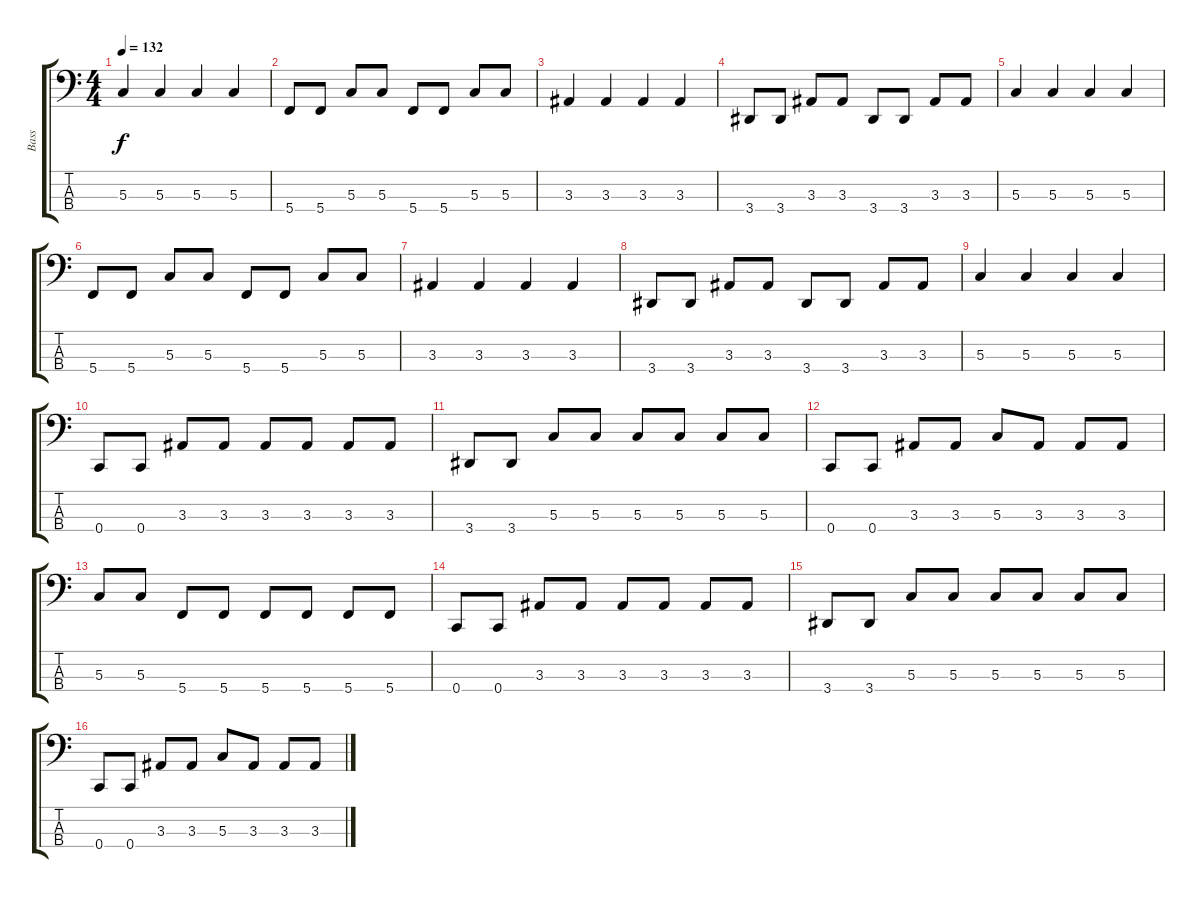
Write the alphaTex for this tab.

\track ("Bass" "Bass") {instrument electricbassfinger}
\staff {score tabs}
\tuning (F2 C2 G1 C1) {hide}
\ts (4 4)
\tempo 132
\clef f4
\ks c
5.3.4{dy f} 5.3.4 5.3.4 5.3.4 |
5.4.8 5.4.8 5.3.8 5.3.8 5.4.8 5.4.8 5.3.8 5.3.8 |
3.3.4 3.3.4 3.3.4 3.3.4 |
3.4.8 3.4.8 3.3.8 3.3.8 3.4.8 3.4.8 3.3.8 3.3.8 |
5.3.4 5.3.4 5.3.4 5.3.4 |
5.4.8 5.4.8 5.3.8 5.3.8 5.4.8 5.4.8 5.3.8 5.3.8 |
3.3.4 3.3.4 3.3.4 3.3.4 |
3.4.8 3.4.8 3.3.8 3.3.8 3.4.8 3.4.8 3.3.8 3.3.8 |
5.3.4 5.3.4 5.3.4 5.3.4 |
0.4.8 0.4.8 3.3.8 3.3.8 3.3.8 3.3.8 3.3.8 3.3.8 |
3.4.8 3.4.8 5.3.8 5.3.8 5.3.8 5.3.8 5.3.8 5.3.8 |
0.4.8 0.4.8 3.3.8 3.3.8 5.3.8 3.3.8 3.3.8 3.3.8 |
5.3.8 5.3.8 5.4.8 5.4.8 5.4.8 5.4.8 5.4.8 5.4.8 |
0.4.8 0.4.8 3.3.8 3.3.8 3.3.8 3.3.8 3.3.8 3.3.8 |
3.4.8 3.4.8 5.3.8 5.3.8 5.3.8 5.3.8 5.3.8 5.3.8 |
0.4.8 0.4.8 3.3.8 3.3.8 5.3.8 3.3.8 3.3.8 3.3.8
